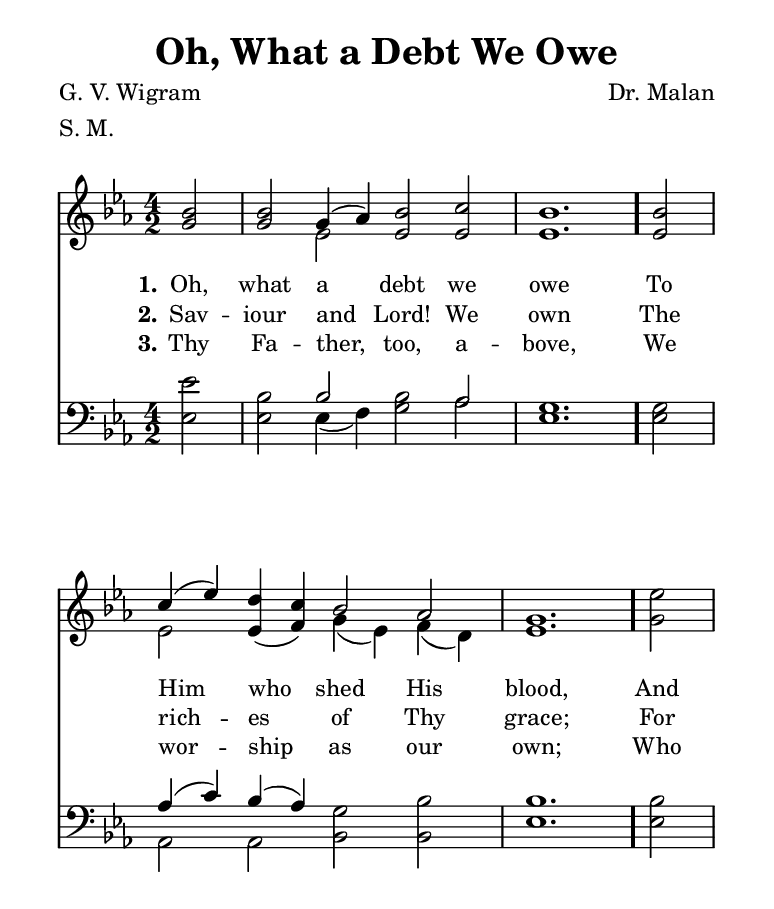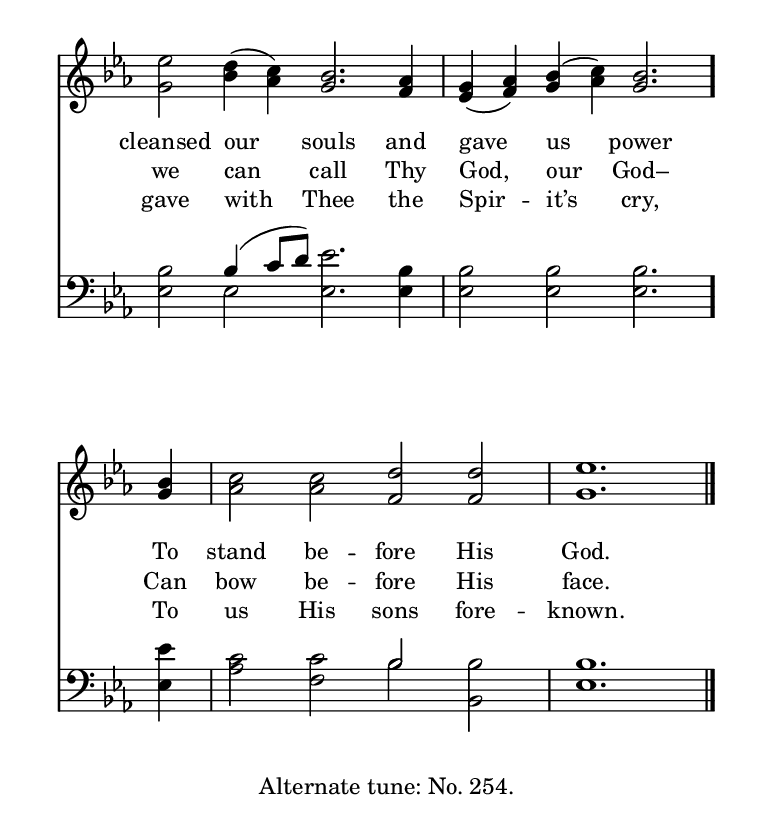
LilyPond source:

\include "common/global.ily"
\paper {
  \include "common/paper.ily"
  ragged-bottom = ##t
  systems-per-page = ##f
  system-count = #(cond (is-eogsized 2) (#t #f))
  system-system-spacing.padding = 11
}

\header{
  hymnnumber = "176"
  title = "Oh, What a Debt We Owe"
  tunename = "Silchester"
  meter = "S. M."
  poet = "G. V. Wigram"
  composer = "Dr. Malan"
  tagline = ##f
}

global = {
  \include "common/overrides.ily"
  \override Staff.TimeSignature.style = #'numbered
  \time 4/2
  \override Score.MetronomeMark.transparent = ##t % hide all fermata changes too
  \tempo 2=80
  \key ees \major
  \partial 2
  \autoBeamOff
}

notesSoprano = {
\global
\relative c'' {

  bes2 | bes g4( aes) bes2 c | bes1.
  bes2 | c4( ees) d( c) bes2 aes | g1.
  ees'2 | ees d4( c) bes2. aes4 | g( aes) bes( c) bes2. bes4 |
  c2 c d d | ees1.
  \bar "|."

}
}

notesAlto = {
\global
\relative e' {

  g2 | g ees ees ees | ees1.
  ees2 | ees ees4( f) g( ees) f( d) | ees1.
  g2 | g bes4( aes) g2. f4 | ees4( f) g( aes) g2. g4 |
  aes2 aes f f | g1.

}
}

notesTenor = {
\global
\relative a' {

  ees2 | bes bes bes aes | g1.
  g2 | aes4( c) bes( aes) g2 bes | bes1.
  bes2 | bes bes4( c8[ d]) ees2. bes4 | bes2 bes bes2. ees4 |
  c2 c bes bes | bes1.

}
}

notesBass = {
\global
\relative f {

  ees2 | ees ees4( f) g2 aes | ees1.
  ees2 | aes, aes bes bes | ees1.
  ees2 | ees ees ees2. ees4 | ees2 ees ees2. ees4 |
  aes2 f bes bes, | ees1.

}
}

wordsA = \lyricmode {
\set stanza = "1."

Oh, what a debt we owe \bar "."
To Him who shed His blood, \bar "."
And cleansed our souls and gave us power \bar "."
To stand be -- fore His God. \bar "."

}

wordsB = \lyricmode {
\set stanza = "2."

Sav -- iour and Lord! We own
The rich -- es of Thy grace;
For we can call Thy God, our God–
Can bow be -- fore His face.

}

wordsC = \lyricmode {
\set stanza = "3."

Thy Fa -- ther, too, a -- bove,
We wor -- ship as our own;
Who gave with Thee the Spir -- it’s cry,
To us His sons fore -- known.

}

\score {
  \context ChoirStaff <<
    \context Staff = upper <<
      \set Staff.autoBeaming = ##f
      \set ChoirStaff.systemStartDelimiter = #'SystemStartBar
      \set ChoirStaff.printPartCombineTexts = ##f
      \partcombine #'(2 . 9) \notesSoprano \notesAlto
      \context NullVoice = sopranos { \voiceOne << \notesSoprano >> }
      \context Lyrics = one   \lyricsto sopranos \wordsA
      \context Lyrics = two   \lyricsto sopranos \wordsB
      \context Lyrics = three \lyricsto sopranos \wordsC
    >>
    \context Staff = men <<
      \set Staff.autoBeaming = ##f
      \clef bass
      \set ChoirStaff.printPartCombineTexts = ##f
      \partcombine #'(2 . 9) \notesTenor \notesBass
    >>
  >>
  \layout {
    \include "common/layout.ily"
  }
  \midi{
    \include "common/midi.ily"
  }
}

\noPageBreak

\markup { \vspace #2 \fill-line { \raise #2 \line { Alternate tune: No. 254. } } }

\version "2.19.49"  % necessary for upgrading to future LilyPond versions.

% vi:set et ts=2 sw=2 ai nocindent syntax=lilypond:
